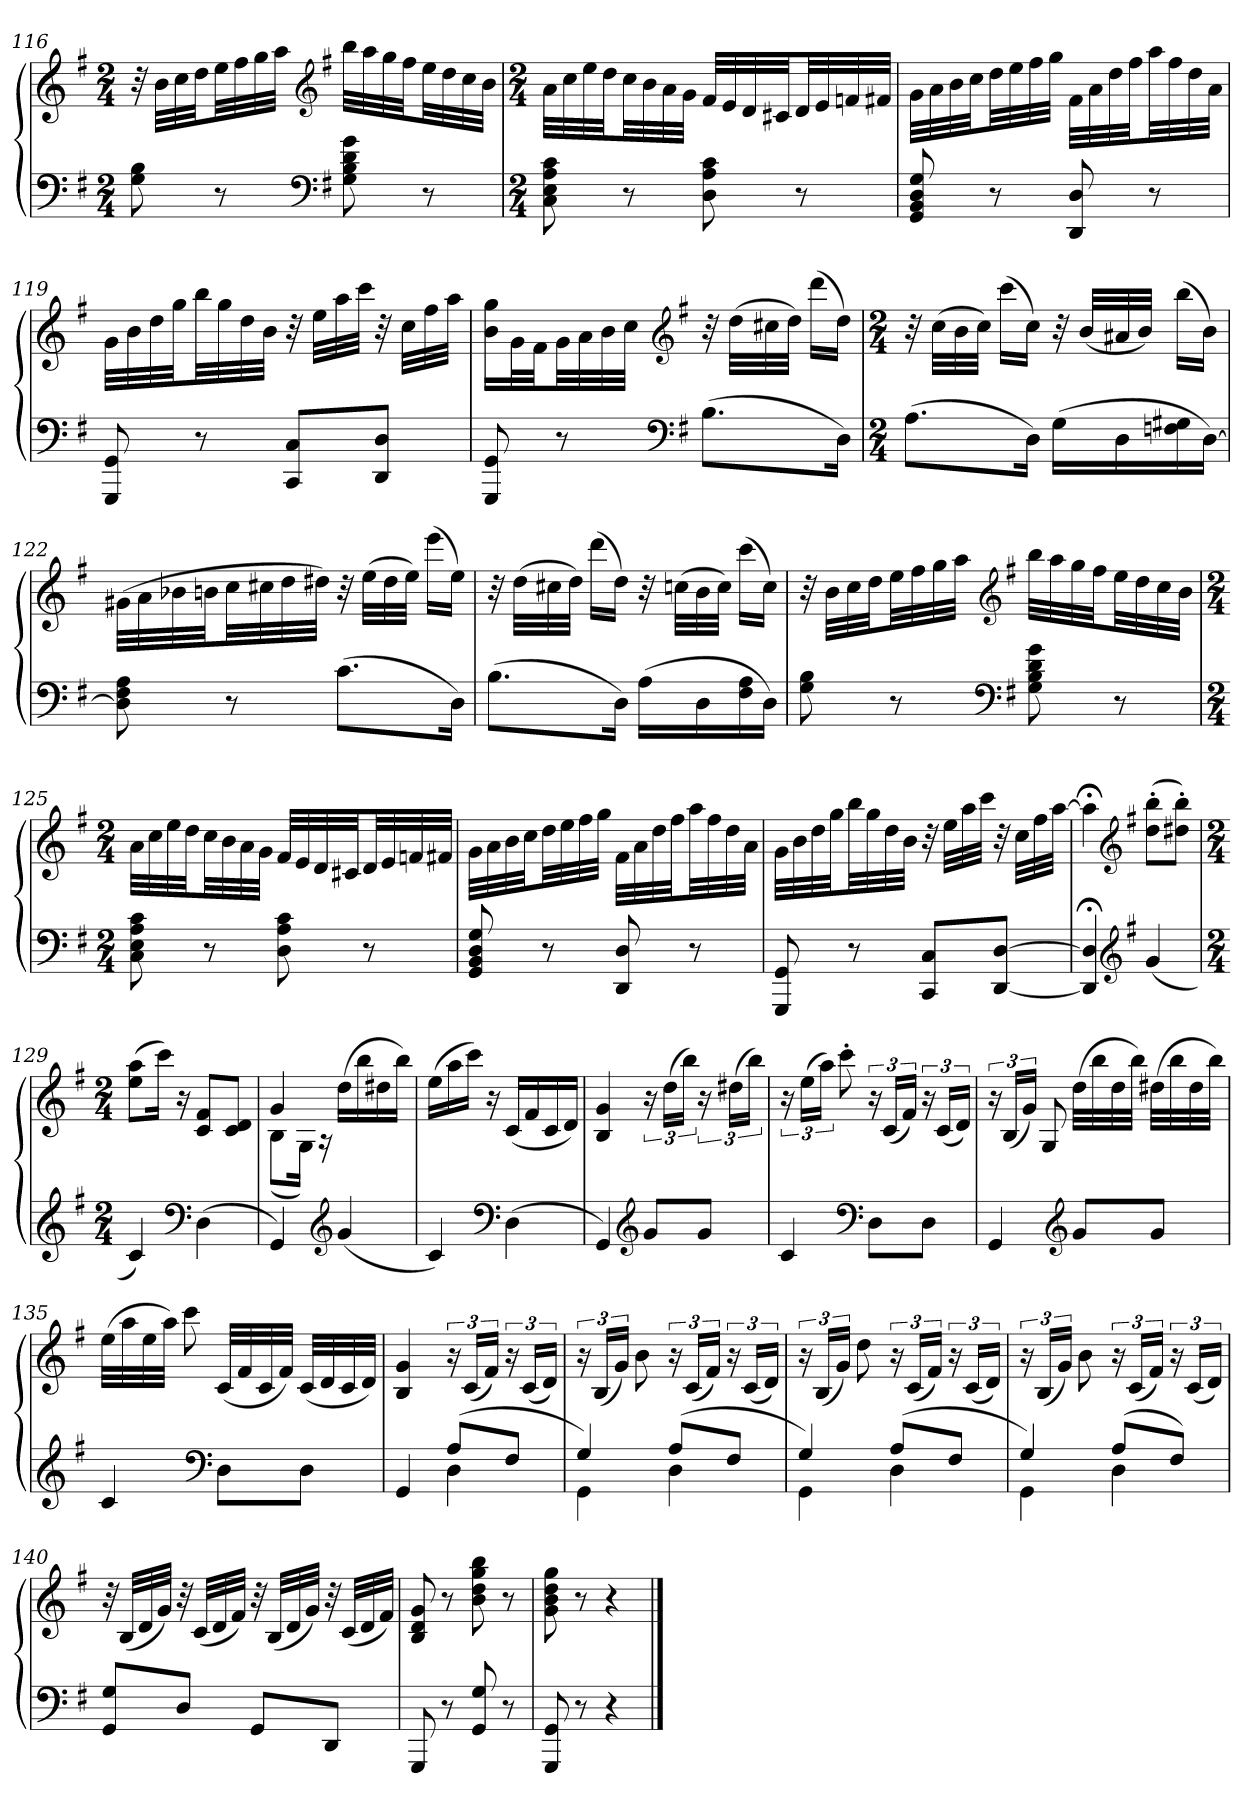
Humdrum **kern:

**kern	**kern
*part1	*part1
*staff2	*staff1
*clefF4	*clefG2
*k[f#]	*k[f#]
*G:	*G:
*M2/4	*M2/4
=116	=116
8G 8B	32r
.	32bLLL
.	32cc
.	32ddJJ
8r	32eeLL
.	32ff#
.	32gg
.	32aaJJJ
*clefF4	*clefG2
*k[f#]	*k[f#]
*G:	*G:
8G 8B 8d 8g	32bbLLL
.	32aa
.	32gg
.	32ff#JJ
8r	32eeLL
.	32dd
.	32cc
.	32bJJJ
=117	=117
*M2/4	*M2/4
8C 8E 8A 8c	32aLLL
.	32cc
.	32ee
.	32ddJJ
8r	32ccLL
.	32b
.	32a
.	32gJJJ
8D 8A 8c	32f#LLL
.	32e
.	32d
.	32c#XJJ
8r	32dLL
.	32e
.	32fn
.	32f#XJJJ
=118	=118
8GG 8BB 8D 8G	32gLLL
.	32a
.	32b
.	32ccJJ
8r	32ddLL
.	32ee
.	32ff#
.	32ggJJJ
8DD 8D	32f#LLL
.	32a
.	32dd
.	32ff#JJ
8r	32aaLL
.	32ff#
.	32dd
.	32aJJJ
=119	=119
8GGG 8GG	32gLLL
.	32b
.	32dd
.	32ggJJ
8r	32bbLL
.	32gg
.	32dd
.	32bJJJ
8CC 8CL	32r
.	32eeLLL
.	32aa
.	32cccJJJ
8DD 8DJ	32r
.	32ccLLL
.	32ff#
.	32aaJJJ
=120	=120
8GGG 8GG	16b 16ggLL
.	32gL
.	32f#JJ
8r	32gLL
.	32a
.	32b
.	32ccJJJ
*clefF4	*clefG2
*k[f#]	*k[f#]
*G:	*G:
(8.BL	32r
.	(32ddLLL
.	32cc#X
.	32ddJJJ)
.	(16dddLL
16DJk)	16ddJJ)
=121	=121
*M2/4	*M2/4
(8.AL	32r
.	(32ccLLL
.	32b
.	32ccJJJ)
.	(16cccLL
16DJk)	16ccJJ)
(16GLL	32r
.	(32bLLL
16D	32a#X
.	32bJJJ)
16Fn 16G#X	(16bbLL
[16DJJ)	16bJJ)
=122	=122
8D] 8F# 8A	(32g#XLLL
.	32a
.	32b-X
.	32bnJJ
8r	32ccLL
.	32cc#X
.	32dd
.	32dd#XJJJ)
(8.cL	32r
.	(32eeLLL
.	32dd#
.	32eeJJJ)
.	(16eeeLL
16DJk)	16eeJJ)
=123	=123
(8.BL	32r
.	(32ddLLL
.	32cc#X
.	32ddJJJ)
.	(16dddLL
16DJk)	16ddJJ)
(16ALL	32r
.	(32ccnLLL
16D	32b
.	32ccJJJ)
16F# 16A	(16cccLL
16DJJ)	16ccJJ)
=124	=124
8G 8B	32r
.	32bLLL
.	32cc
.	32ddJJ
8r	32eeLL
.	32ff#
.	32gg
.	32aaJJJ
*clefF4	*clefG2
*k[f#]	*k[f#]
*G:	*G:
8G 8B 8d 8g	32bbLLL
.	32aa
.	32gg
.	32ff#JJ
8r	32eeLL
.	32dd
.	32cc
.	32bJJJ
=125	=125
*M2/4	*M2/4
8C 8E 8A 8c	32aLLL
.	32cc
.	32ee
.	32ddJJ
8r	32ccLL
.	32b
.	32a
.	32gJJJ
8D 8A 8c	32f#LLL
.	32e
.	32d
.	32c#XJJ
8r	32dLL
.	32e
.	32fn
.	32f#XJJJ
=126	=126
8GG 8BB 8D 8G	32gLLL
.	32a
.	32b
.	32ccJJ
8r	32ddLL
.	32ee
.	32ff#
.	32ggJJJ
8DD 8D	32f#LLL
.	32a
.	32dd
.	32ff#JJ
8r	32aaLL
.	32ff#
.	32dd
.	32aJJJ
=127	=127
8GGG 8GG	32gLLL
.	32b
.	32dd
.	32ggJJ
8r	32bbLL
.	32gg
.	32dd
.	32bJJJ
8CC 8CL	32r
.	32eeLLL
.	32aa
.	32cccJJJ
[8DD [8DJ	32r
.	32ccLLL
.	32ff#
.	[32aaJJJ
=128	=128
4DD];< 4D];<	4aa;<]
*clefG2	*clefG2
*k[f#]	*k[f#]
*G:	*G:
(4g	(8dd' 8bb'L
.	8dd#X' 8bb'J)
=129	=129
*M2/4	*M2/4
4c)	(8ee 8aaL
.	16cccJk)
.	16r
*clefF4	*
(4D	8c 8f#L
.	8c 8dJ
=130	=130
*	*^
4GG)	4g	(8BL
.	.	16GJk)
.	.	16r
*clefG2	*	*
(4g	(16ddLL	4ryy
.	16bb	.
.	16dd#X	.
.	16bbJJ)	.
*	*v	*v
=131	=131
4c)	(16eeLL
.	16aa
.	16cccJJ)
.	16r
*clefF4	*
(4D	(16cLL
.	16f#
.	16c
.	16dJJ)
=132	=132
4GG)	4B 4g
*clefG2	*
8gL	24r
.	(24ddLL
.	24bbJJ)
8gJ	24r
.	(24dd#XLL
.	24bbJJ)
=133	=133
4c	24r
.	(24eeLL
.	24aaJJ)
.	8ccc'
*clefF4	*
8DL	24r
.	(24cLL
.	24f#JJ)
8DJ	24r
.	(24cLL
.	24dJJ)
=134	=134
4GG	24r
.	(24BLL
.	24gJJ)
.	8G
*clefG2	*
8gL	(32ddLLL
.	32bb
.	32dd
.	32bbJJJ)
8gJ	(32dd#XLLL
.	32bb
.	32dd#
.	32bbJJJ)
=135	=135
4c	(32eeLLL
.	32aa
.	32ee
.	32aaJJJ)
.	8ccc
*clefF4	*
8DL	(32cLLL
.	32f#
.	32c
.	32f#JJJ)
8DJ	(32cLLL
.	32d
.	32c
.	32dJJJ)
=136	=136
*^	*
4GG	4ryy	4B 4g
(8AL	4D	24r
.	.	(24cLL
.	.	24f#JJ)
8F#J	.	24r
.	.	(24cLL
.	.	24dJJ)
=137	=137	=137
4G)	4GG	24r
.	.	(24BLL
.	.	24gJJ)
.	.	8b
(8AL	4D	24r
.	.	(24cLL
.	.	24f#JJ)
8F#J	.	24r
.	.	(24cLL
.	.	24dJJ)
=138	=138	=138
4G)	4GG	24r
.	.	(24BLL
.	.	24gJJ)
.	.	8dd
(8AL	4D	24r
.	.	(24cLL
.	.	24f#JJ)
8F#J	.	24r
.	.	(24cLL
.	.	24dJJ)
=139	=139	=139
4G)	4GG	24r
.	.	(24BLL
.	.	24gJJ)
.	.	8b
(8AL	4D	24r
.	.	(24cLL
.	.	24f#JJ)
8F#J)	.	24r
.	.	(24cLL
.	.	24dJJ)
*v	*v	*
=140	=140
8GG 8GL	32r
.	(32BLLL
.	32d
.	32gJJJ)
8DJ	32r
.	(32cLLL
.	32d
.	32f#JJJ)
8GGL	32r
.	(32BLLL
.	32d
.	32gJJJ)
8DDJ	32r
.	(32cLLL
.	32d
.	32f#JJJ)
=141	=141
8GGG	8B 8d 8g
8r	8r
8GG 8G	8b 8dd 8gg 8bb
8r	8r
=142	=142
8GGG 8GG	8g 8b 8dd 8gg
8r	8r
4r	4r
==	==
*-	*-
